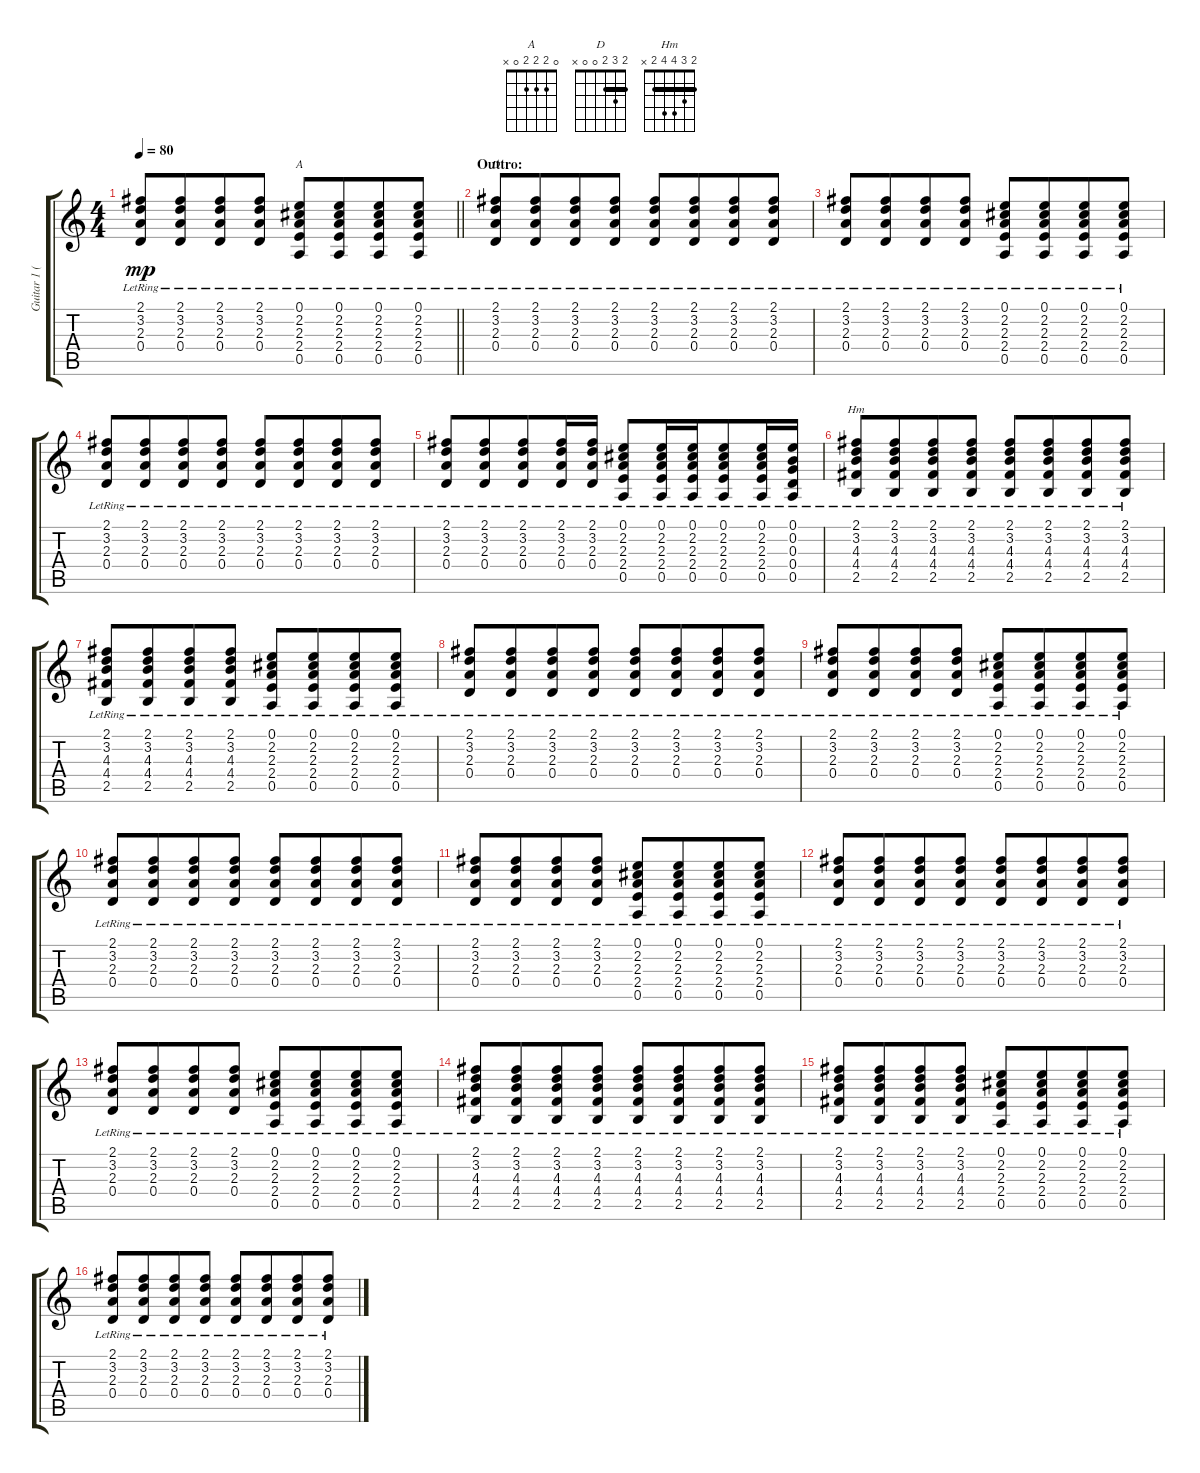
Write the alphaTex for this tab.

\track ("Guitar 1 (Acoustic)" "Guitar 1 (") {instrument acousticguitarsteel}
\staff {score tabs}
\tuning (E4 B3 G3 D3 A2 E2) {hide}
\chord ("A" 0 2 2 2 0 x)
\chord ("D" 2 3 2 0 0 x) {barre 2}
\chord ("Hm" 2 3 4 4 2 x) {barre 2}
\ts (4 4)
\tempo 80
\clef g2
\barLineRight lightlight
\ks c
(2.1{lr} 3.2{lr} 2.3{lr} 0.4{lr}).8{dy mp} (2.1{lr} 3.2{lr} 2.3{lr} 0.4{lr}).8{beam merge} (2.1{lr} 3.2{lr} 2.3{lr} 0.4{lr}).8 (2.1{lr} 3.2{lr} 2.3{lr} 0.4{lr}).8 (0.1{lr} 2.2{lr} 2.3{lr} 2.4{lr} 0.5{lr}).8{ch "A"} (0.1{lr} 2.2{lr} 2.3{lr} 2.4{lr} 0.5{lr}).8{beam merge} (0.1{lr} 2.2{lr} 2.3{lr} 2.4{lr} 0.5{lr}).8 (0.1{lr} 2.2{lr} 2.3{lr} 2.4{lr} 0.5{lr}).8 |
\section ("" "Outtro:")
(2.1{lr} 3.2{lr} 2.3{lr} 0.4{lr}).8{ch "D"} (2.1{lr} 3.2{lr} 2.3{lr} 0.4{lr}).8{beam merge} (2.1{lr} 3.2{lr} 2.3{lr} 0.4{lr}).8 (2.1{lr} 3.2{lr} 2.3{lr} 0.4{lr}).8 (2.1{lr} 3.2{lr} 2.3{lr} 0.4{lr}).8 (2.1{lr} 3.2{lr} 2.3{lr} 0.4{lr}).8{beam merge} (2.1{lr} 3.2{lr} 2.3{lr} 0.4{lr}).8 (2.1{lr} 3.2{lr} 2.3{lr} 0.4{lr}).8 |
(2.1{lr} 3.2{lr} 2.3{lr} 0.4{lr}).8 (2.1{lr} 3.2{lr} 2.3{lr} 0.4{lr}).8{beam merge} (2.1{lr} 3.2{lr} 2.3{lr} 0.4{lr}).8 (2.1{lr} 3.2{lr} 2.3{lr} 0.4{lr}).8 (0.1{lr} 2.2{lr} 2.3{lr} 2.4{lr} 0.5{lr}).8 (0.1{lr} 2.2{lr} 2.3{lr} 2.4{lr} 0.5{lr}).8{beam merge} (0.1{lr} 2.2{lr} 2.3{lr} 2.4{lr} 0.5{lr}).8 (0.1{lr} 2.2{lr} 2.3{lr} 2.4{lr} 0.5{lr}).8 |
(2.1{lr} 3.2{lr} 2.3{lr} 0.4{lr}).8 (2.1{lr} 3.2{lr} 2.3{lr} 0.4{lr}).8{beam merge} (2.1{lr} 3.2{lr} 2.3{lr} 0.4{lr}).8 (2.1{lr} 3.2{lr} 2.3{lr} 0.4{lr}).8 (2.1{lr} 3.2{lr} 2.3{lr} 0.4{lr}).8 (2.1{lr} 3.2{lr} 2.3{lr} 0.4{lr}).8{beam merge} (2.1{lr} 3.2{lr} 2.3{lr} 0.4{lr}).8 (2.1{lr} 3.2{lr} 2.3{lr} 0.4{lr}).8 |
(2.1{lr} 3.2{lr} 2.3{lr} 0.4{lr}).8 (2.1{lr} 3.2{lr} 2.3{lr} 0.4{lr}).8{beam merge} (2.1{lr} 3.2{lr} 2.3{lr} 0.4{lr}).8 (2.1{lr} 3.2{lr} 2.3{lr} 0.4{lr}).16 (2.1{lr} 3.2{lr} 2.3{lr} 0.4{lr}).16 (0.1{lr} 2.2{lr} 2.3{lr} 2.4{lr} 0.5{lr}).8 (0.1{lr} 2.2{lr} 2.3{lr} 2.4{lr} 0.5{lr}).16 (0.1{lr} 2.2{lr} 2.3{lr} 2.4{lr} 0.5{lr}).16{beam merge} (0.1{lr} 2.2{lr} 2.3{lr} 2.4{lr} 0.5{lr}).8 (0.1{lr} 2.2{lr} 2.3{lr} 2.4{lr} 0.5{lr}).16 (0.1{lr} 0.2{lr} 0.3{lr} 0.4{lr} 0.5{lr}).16 |
(2.1{lr} 3.2{lr} 4.3{lr} 4.4{lr} 2.5).8{ch "Hm"} (2.1{lr} 3.2{lr} 4.3{lr} 4.4{lr} 2.5).8{beam merge} (2.1{lr} 3.2{lr} 4.3{lr} 4.4{lr} 2.5).8 (2.1{lr} 3.2{lr} 4.3{lr} 4.4{lr} 2.5).8 (2.1{lr} 3.2{lr} 4.3{lr} 4.4{lr} 2.5).8 (2.1{lr} 3.2{lr} 4.3{lr} 4.4{lr} 2.5).8{beam merge} (2.1{lr} 3.2{lr} 4.3{lr} 4.4{lr} 2.5).8 (2.1{lr} 3.2{lr} 4.3{lr} 4.4{lr} 2.5).8 |
(2.1{lr} 3.2{lr} 4.3{lr} 4.4{lr} 2.5).8 (2.1{lr} 3.2{lr} 4.3{lr} 4.4{lr} 2.5).8{beam merge} (2.1{lr} 3.2{lr} 4.3{lr} 4.4{lr} 2.5).8 (2.1{lr} 3.2{lr} 4.3{lr} 4.4{lr} 2.5).8 (0.1{lr} 2.2{lr} 2.3{lr} 2.4{lr} 0.5{lr}).8 (0.1{lr} 2.2{lr} 2.3{lr} 2.4{lr} 0.5{lr}).8{beam merge} (0.1{lr} 2.2{lr} 2.3{lr} 2.4{lr} 0.5{lr}).8 (0.1{lr} 2.2{lr} 2.3{lr} 2.4{lr} 0.5{lr}).8 |
(2.1{lr} 3.2{lr} 2.3{lr} 0.4{lr}).8 (2.1{lr} 3.2{lr} 2.3{lr} 0.4{lr}).8{beam merge} (2.1{lr} 3.2{lr} 2.3{lr} 0.4{lr}).8 (2.1{lr} 3.2{lr} 2.3{lr} 0.4{lr}).8 (2.1{lr} 3.2{lr} 2.3{lr} 0.4{lr}).8 (2.1{lr} 3.2{lr} 2.3{lr} 0.4{lr}).8{beam merge} (2.1{lr} 3.2{lr} 2.3{lr} 0.4{lr}).8 (2.1{lr} 3.2{lr} 2.3{lr} 0.4{lr}).8 |
(2.1{lr} 3.2{lr} 2.3{lr} 0.4{lr}).8 (2.1{lr} 3.2{lr} 2.3{lr} 0.4{lr}).8{beam merge} (2.1{lr} 3.2{lr} 2.3{lr} 0.4{lr}).8 (2.1{lr} 3.2{lr} 2.3{lr} 0.4{lr}).8 (0.1{lr} 2.2{lr} 2.3{lr} 2.4{lr} 0.5{lr}).8 (0.1{lr} 2.2{lr} 2.3{lr} 2.4{lr} 0.5{lr}).8{beam merge} (0.1{lr} 2.2{lr} 2.3{lr} 2.4{lr} 0.5{lr}).8 (0.1{lr} 2.2{lr} 2.3{lr} 2.4{lr} 0.5{lr}).8 |
(2.1{lr} 3.2{lr} 2.3{lr} 0.4{lr}).8 (2.1{lr} 3.2{lr} 2.3{lr} 0.4{lr}).8{beam merge} (2.1{lr} 3.2{lr} 2.3{lr} 0.4{lr}).8 (2.1{lr} 3.2{lr} 2.3{lr} 0.4{lr}).8 (2.1{lr} 3.2{lr} 2.3{lr} 0.4{lr}).8 (2.1{lr} 3.2{lr} 2.3{lr} 0.4{lr}).8{beam merge} (2.1{lr} 3.2{lr} 2.3{lr} 0.4{lr}).8 (2.1{lr} 3.2{lr} 2.3{lr} 0.4{lr}).8 |
(2.1{lr} 3.2{lr} 2.3{lr} 0.4{lr}).8 (2.1{lr} 3.2{lr} 2.3{lr} 0.4{lr}).8{beam merge} (2.1{lr} 3.2{lr} 2.3{lr} 0.4{lr}).8 (2.1{lr} 3.2{lr} 2.3{lr} 0.4{lr}).8 (0.1{lr} 2.2{lr} 2.3{lr} 2.4{lr} 0.5{lr}).8 (0.1{lr} 2.2{lr} 2.3{lr} 2.4{lr} 0.5{lr}).8{beam merge} (0.1{lr} 2.2{lr} 2.3{lr} 2.4{lr} 0.5{lr}).8 (0.1{lr} 2.2{lr} 2.3{lr} 2.4{lr} 0.5{lr}).8 |
(2.1{lr} 3.2{lr} 2.3{lr} 0.4{lr}).8 (2.1{lr} 3.2{lr} 2.3{lr} 0.4{lr}).8{beam merge} (2.1{lr} 3.2{lr} 2.3{lr} 0.4{lr}).8 (2.1{lr} 3.2{lr} 2.3{lr} 0.4{lr}).8 (2.1{lr} 3.2{lr} 2.3{lr} 0.4{lr}).8 (2.1{lr} 3.2{lr} 2.3{lr} 0.4{lr}).8{beam merge} (2.1{lr} 3.2{lr} 2.3{lr} 0.4{lr}).8 (2.1{lr} 3.2{lr} 2.3{lr} 0.4{lr}).8 |
(2.1{lr} 3.2{lr} 2.3{lr} 0.4{lr}).8 (2.1{lr} 3.2{lr} 2.3{lr} 0.4{lr}).8{beam merge} (2.1{lr} 3.2{lr} 2.3{lr} 0.4{lr}).8 (2.1{lr} 3.2{lr} 2.3{lr} 0.4{lr}).8 (0.1{lr} 2.2{lr} 2.3{lr} 2.4{lr} 0.5{lr}).8 (0.1{lr} 2.2{lr} 2.3{lr} 2.4{lr} 0.5{lr}).8{beam merge} (0.1{lr} 2.2{lr} 2.3{lr} 2.4{lr} 0.5{lr}).8 (0.1{lr} 2.2{lr} 2.3{lr} 2.4{lr} 0.5{lr}).8 |
(2.1{lr} 3.2{lr} 4.3{lr} 4.4{lr} 2.5).8 (2.1{lr} 3.2{lr} 4.3{lr} 4.4{lr} 2.5).8{beam merge} (2.1{lr} 3.2{lr} 4.3{lr} 4.4{lr} 2.5).8 (2.1{lr} 3.2{lr} 4.3{lr} 4.4{lr} 2.5).8 (2.1{lr} 3.2{lr} 4.3{lr} 4.4{lr} 2.5).8 (2.1{lr} 3.2{lr} 4.3{lr} 4.4{lr} 2.5).8{beam merge} (2.1{lr} 3.2{lr} 4.3{lr} 4.4{lr} 2.5).8 (2.1{lr} 3.2{lr} 4.3{lr} 4.4{lr} 2.5).8 |
(2.1{lr} 3.2{lr} 4.3{lr} 4.4{lr} 2.5).8 (2.1{lr} 3.2{lr} 4.3{lr} 4.4{lr} 2.5).8{beam merge} (2.1{lr} 3.2{lr} 4.3{lr} 4.4{lr} 2.5).8 (2.1{lr} 3.2{lr} 4.3{lr} 4.4{lr} 2.5).8 (0.1{lr} 2.2{lr} 2.3{lr} 2.4{lr} 0.5{lr}).8 (0.1{lr} 2.2{lr} 2.3{lr} 2.4{lr} 0.5{lr}).8{beam merge} (0.1{lr} 2.2{lr} 2.3{lr} 2.4{lr} 0.5{lr}).8 (0.1{lr} 2.2{lr} 2.3{lr} 2.4{lr} 0.5{lr}).8 |
(2.1{lr} 3.2{lr} 2.3{lr} 0.4{lr}).8 (2.1{lr} 3.2{lr} 2.3{lr} 0.4{lr}).8{beam merge} (2.1{lr} 3.2{lr} 2.3{lr} 0.4{lr}).8 (2.1{lr} 3.2{lr} 2.3{lr} 0.4{lr}).8 (2.1{lr} 3.2{lr} 2.3{lr} 0.4{lr}).8 (2.1{lr} 3.2{lr} 2.3{lr} 0.4{lr}).8{beam merge} (2.1{lr} 3.2{lr} 2.3{lr} 0.4{lr}).8 (2.1{lr} 3.2{lr} 2.3{lr} 0.4{lr}).8
